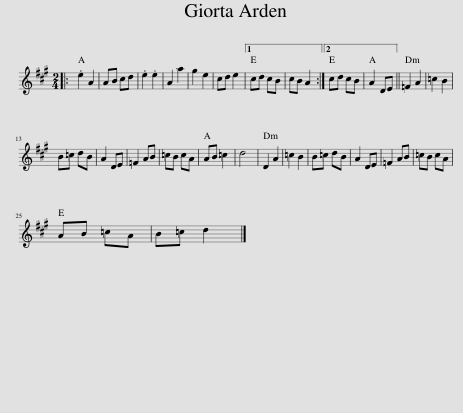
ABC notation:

X:1
L:1/8
M:2/4
I:linebreak $
K:A
V:1 treble
V:1
|: .e2 A2 | AB cd | .e2 .e2 | A2 a2 | g2 e2 | %5
 cd e2 |1 cd cB | cB A2 :|2 cd cB | A2 DE || %10
 =F2 A2 | =c2 B2 |$ B=c dB | A2 DE | =F2 AB | %15
 =cB cA | AB =c2 | d4 | D2 A2 | =c2 B2 | %20
 B=c dB | A2 DE | =F2 AB | =cB cA |$ AB =cA | %25
 B=c d2 |] %26
